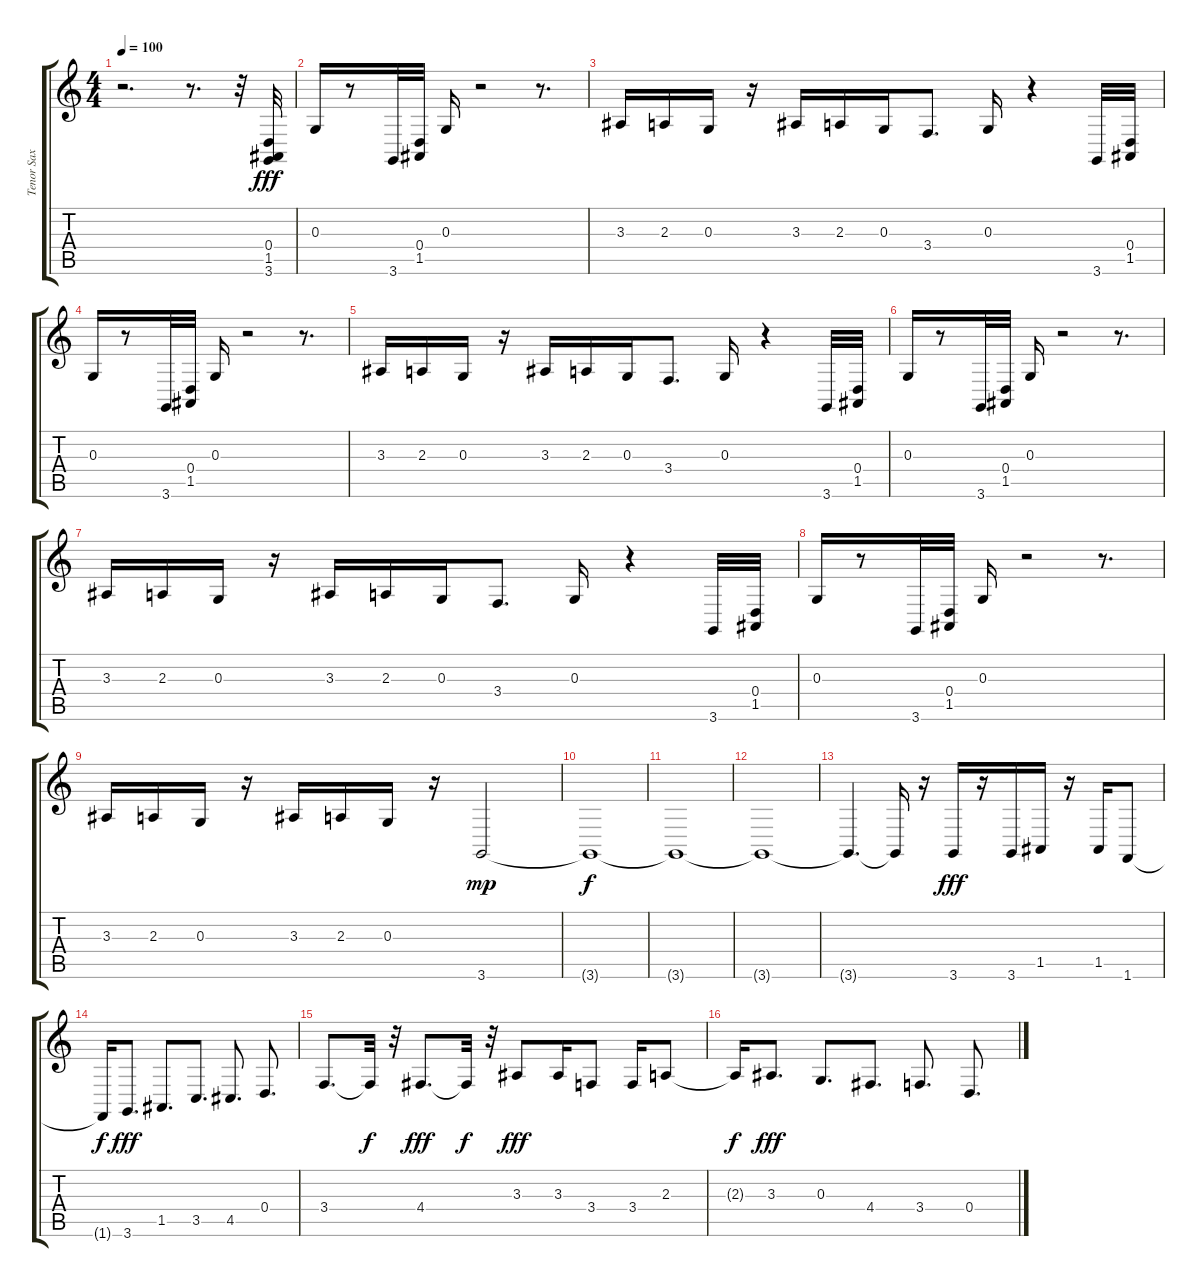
\track ("Tenor Sax" "Tenor Sax") {instrument tenorsax}
\staff {score tabs}
\tuning (E4 B3 G3 D3 A2 E2) {hide}
\ts (4 4)
\tempo 100
\clef g2
\ks c
r.2{d dy fff} r.8{d} r.32 (0.4 1.5 3.6).32 |
0.3.16 r.8 3.6.32 (0.4 1.5).32 0.3.16 r.2 r.8{d} |
3.3.16 2.3.16 0.3.16 r.16 3.3.16 2.3.16 0.3.16 3.4.8{d} 0.3.16 r.4 3.6.32 (0.4 1.5).32 |
0.3.16 r.8 3.6.32 (0.4 1.5).32 0.3.16 r.2 r.8{d} |
3.3.16 2.3.16 0.3.16 r.16 3.3.16 2.3.16 0.3.16 3.4.8{d} 0.3.16 r.4 3.6.32 (0.4 1.5).32 |
0.3.16 r.8 3.6.32 (0.4 1.5).32 0.3.16 r.2 r.8{d} |
3.3.16 2.3.16 0.3.16 r.16 3.3.16 2.3.16 0.3.16 3.4.8{d} 0.3.16 r.4 3.6.32 (0.4 1.5).32 |
0.3.16 r.8 3.6.32 (0.4 1.5).32 0.3.16 r.2 r.8{d} |
3.3.16 2.3.16 0.3.16 r.16 3.3.16 2.3.16 0.3.16 r.16 3.6.2{dy mp volume 5} |
3.6{t}.1{dy f} |
3.6{t}.1 |
3.6{t}.1 |
3.6{t}.4{d} 3.6{t}.16 r.16 3.6.16{dy fff volume 16} r.16 3.6.16 1.5.16 r.16 1.5.16 1.6.8 |
1.6{t}.16{dy f} 3.6.8{d dy fff} 1.5.8{d} 3.5.8{d} 4.5.8{d} 0.4.8{d} |
3.4.8{d} 3.4{t}.32{dy f} r.32 4.4.8{d dy fff} 4.4{t}.32{dy f} r.32 3.3.8{dy fff} 3.3.16 3.4.8 3.4.16 2.3.8 |
2.3{t}.16{dy f} 3.3.8{d dy fff} 0.3.8{d} 4.4.8{d} 3.4.8{d} 0.4.8{d}
